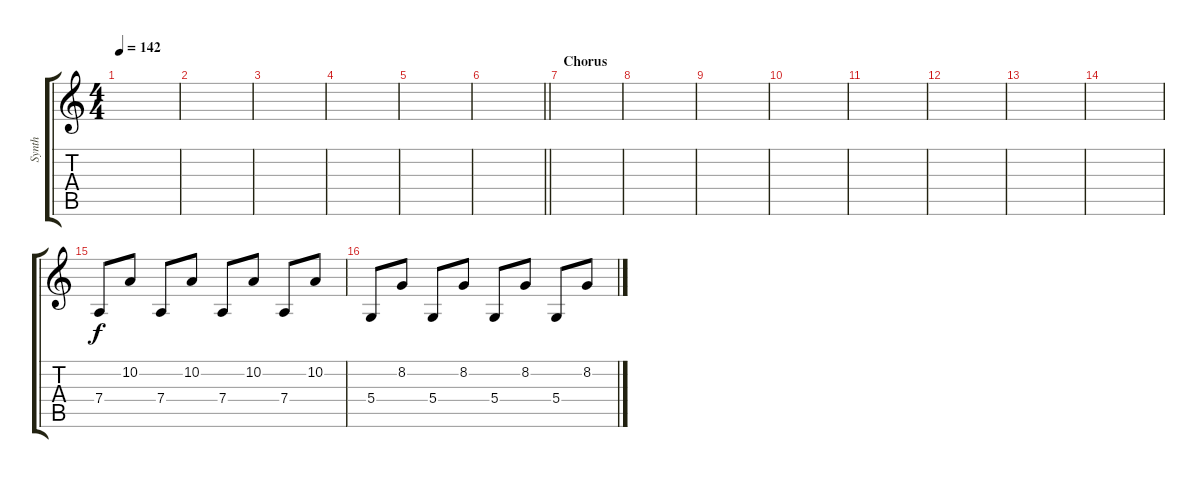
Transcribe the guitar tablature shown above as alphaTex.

\track ("Synth" "Synth") {instrument ocarina}
\staff {score tabs}
\tuning (E4 B3 G3 D3 A2 E2) {hide}
\ts (4 4)
\tempo 142
\clef g2
\ks c
|
|
|
|
|
\barLineRight lightlight
|
\section ("" "Chorus")
|
|
|
|
|
|
|
|
7.4.8 10.2.8 7.4.8 10.2.8 7.4.8 10.2.8 7.4.8 10.2.8 |
5.4.8 8.2.8 5.4.8 8.2.8 5.4.8 8.2.8 5.4.8 8.2.8
